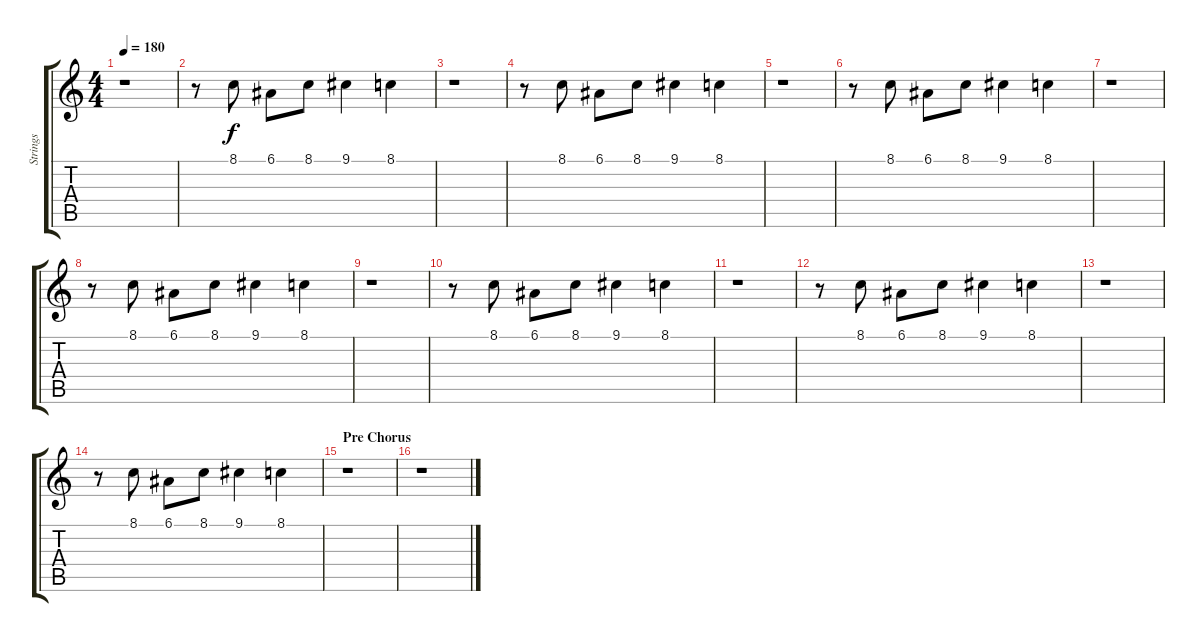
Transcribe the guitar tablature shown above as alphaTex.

\track ("Strings" "Strings") {instrument stringensemble1}
\staff {score tabs}
\tuning (E4 B3 G3 D3 A2 E2) {hide}
\ts (4 4)
\tempo 180
\clef g2
\ks c
r.1{dy f} |
r.8 8.1.8 6.1.8 8.1.8 9.1.4 8.1.4 |
r.1 |
r.8 8.1.8 6.1.8 8.1.8 9.1.4 8.1.4 |
r.1 |
r.8 8.1.8 6.1.8 8.1.8 9.1.4 8.1.4 |
r.1 |
r.8 8.1.8 6.1.8 8.1.8 9.1.4 8.1.4 |
r.1 |
r.8 8.1.8 6.1.8 8.1.8 9.1.4 8.1.4 |
r.1 |
r.8 8.1.8 6.1.8 8.1.8 9.1.4 8.1.4 |
r.1 |
r.8 8.1.8 6.1.8 8.1.8 9.1.4 8.1.4 |
\section ("" "Pre Chorus ")
r.1 |
r.1
